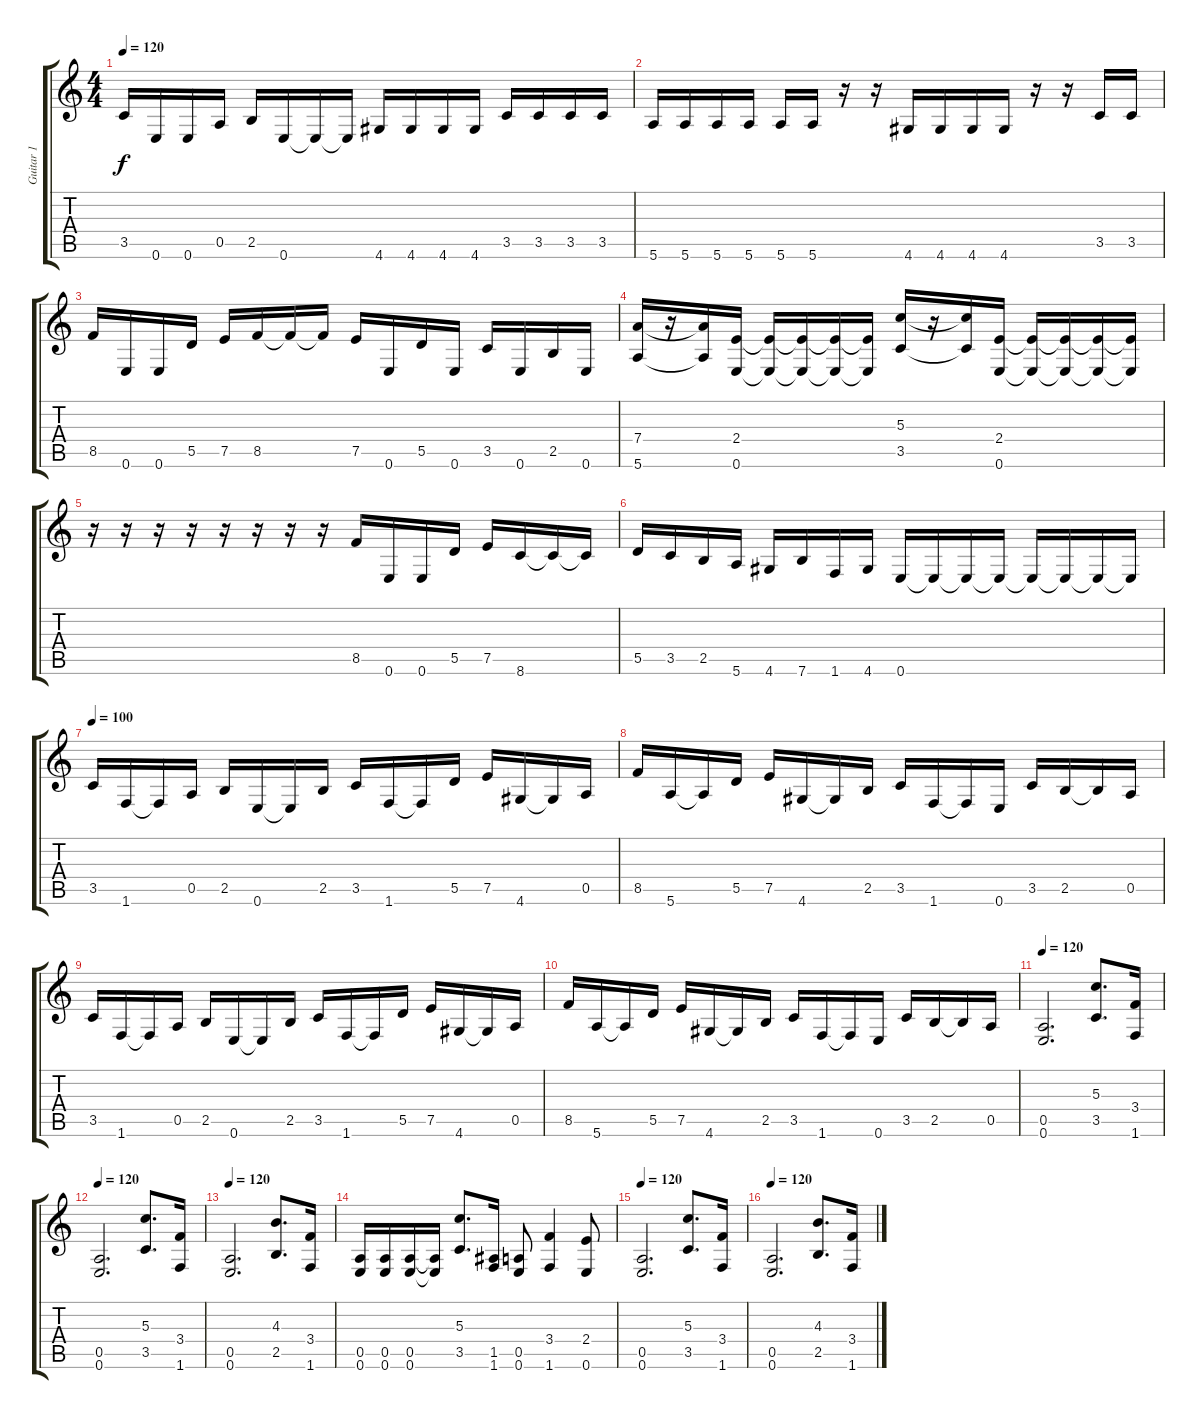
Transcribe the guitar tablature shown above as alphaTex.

\track ("Guitar 1" "Guitar 1") {instrument overdrivenguitar}
\staff {score tabs}
\tuning (E4 B3 G3 D3 A2 E2) {hide}
\ts (4 4)
\tempo 120
\clef g2
\ks c
3.5.16{dy f} 0.6.16 0.6.16 0.5.16 2.5.16 0.6.16 0.6{t}.16 0.6{t}.16 4.6.16 4.6.16 4.6.16 4.6.16 3.5.16 3.5.16 3.5.16 3.5.16 |
5.6.16 5.6.16 5.6.16 5.6.16 5.6.16 5.6.16 r.16 r.16 4.6.16 4.6.16 4.6.16 4.6.16 r.16 r.16 3.5.16 3.5.16 |
8.5.16 0.6.16 0.6.16 5.5.16 7.5.16 8.5.16 8.5{t}.16 8.5{t}.16 7.5.16 0.6.16 5.5.16 0.6.16 3.5.16 0.6.16 2.5.16 0.6.16 |
(7.4 5.6).16 r.16 (7.4{t} 5.6{t}).16 (2.4 0.6).16 (2.4{t} 0.6{t}).16 (2.4{t} 0.6{t}).16 (2.4{t} 0.6{t}).16 (2.4{t} 0.6{t}).16 (5.3 3.5).16 r.16 (5.3{t} 3.5{t}).16 (2.4 0.6).16 (2.4{t} 0.6{t}).16 (2.4{t} 0.6{t}).16 (2.4{t} 0.6{t}).16 (2.4{t} 0.6{t}).16 |
r.16 r.16 r.16 r.16 r.16 r.16 r.16 r.16 8.5.16 0.6.16 0.6.16 5.5.16 7.5.16 8.6.16 8.6{t}.16 8.6{t}.16 |
5.5.16 3.5.16 2.5.16 5.6.16 4.6.16 7.6.16 1.6.16 4.6.16 0.6.16 0.6{t}.16 0.6{t}.16 0.6{t}.16 0.6{t}.16 0.6{t}.16 0.6{t}.16 0.6{t}.16 |
\tempo 100
3.5.16 1.6.16 1.6{t}.16 0.5.16 2.5.16 0.6.16 0.6{t}.16 2.5.16 3.5.16 1.6.16 1.6{t}.16 5.5.16 7.5.16 4.6.16 4.6{t}.16 0.5.16 |
8.5.16 5.6.16 5.6{t}.16 5.5.16 7.5.16 4.6.16 4.6{t}.16 2.5.16 3.5.16 1.6.16 1.6{t}.16 0.6.16 3.5.16 2.5.16 2.5{t}.16 0.5.16 |
3.5.16 1.6.16 1.6{t}.16 0.5.16 2.5.16 0.6.16 0.6{t}.16 2.5.16 3.5.16 1.6.16 1.6{t}.16 5.5.16 7.5.16 4.6.16 4.6{t}.16 0.5.16 |
8.5.16 5.6.16 5.6{t}.16 5.5.16 7.5.16 4.6.16 4.6{t}.16 2.5.16 3.5.16 1.6.16 1.6{t}.16 0.6.16 3.5.16 2.5.16 2.5{t}.16 0.5.16 |
\tempo 120
(0.5 0.6).2{d} (5.3 3.5).8{d} (3.4 1.6).16 |
\tempo 120
(0.5 0.6).2{d} (5.3 3.5).8{d} (3.4 1.6).16 |
\tempo 120
(0.5 0.6).2{d} (4.3 2.5).8{d} (3.4 1.6).16 |
(0.5 0.6).16 (0.5 0.6).16 (0.5 0.6).16 (0.5{t} 0.6{t}).16 (5.3 3.5).8{d} (1.5 1.6).16 (0.5 0.6).8 (3.4 1.6).4 (2.4 0.6).8 |
\tempo 120
(0.5 0.6).2{d} (5.3 3.5).8{d} (3.4 1.6).16 |
\tempo 120
(0.5 0.6).2{d} (4.3 2.5).8{d} (3.4 1.6).16
